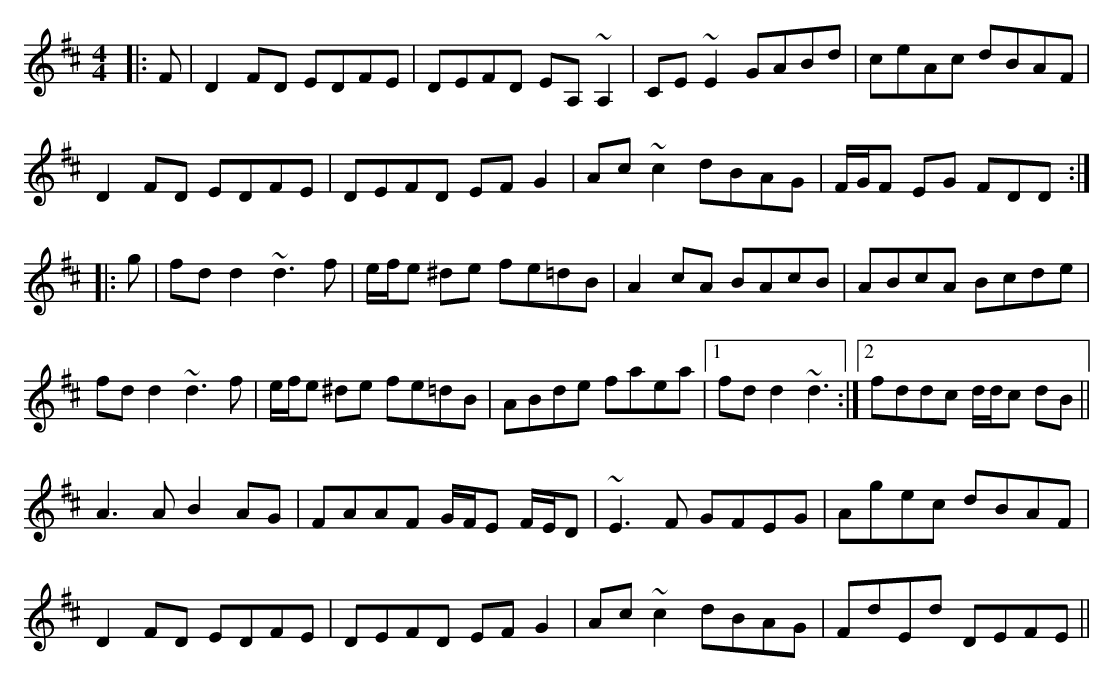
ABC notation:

X:1
M:4/4
K:D
|:F|D2FD EDFE|DEFD EA, ~A,2|CE ~E2 GABd|ceAc dBAF|
D2FD EDFE|DEFD EFG2|Ac ~c2 dBAG|F/G/F EG FDD:|
|:g|fd d2 ~d3f|e/f/e ^de fe=dB|A2cA BAcB|ABcA Bcde|
fd d2 ~d3f|e/f/e ^de fe=dB|ABde faea|1 fd d2 ~d3:|2 fddc d/d/c dB||
A3A B2AG|FAAF G/F/E F/E/D|~E3F GFEG|Agec dBAF|
D2FD EDFE|DEFD EFG2|Ac ~c2 dBAG|FdEd DEFE||
